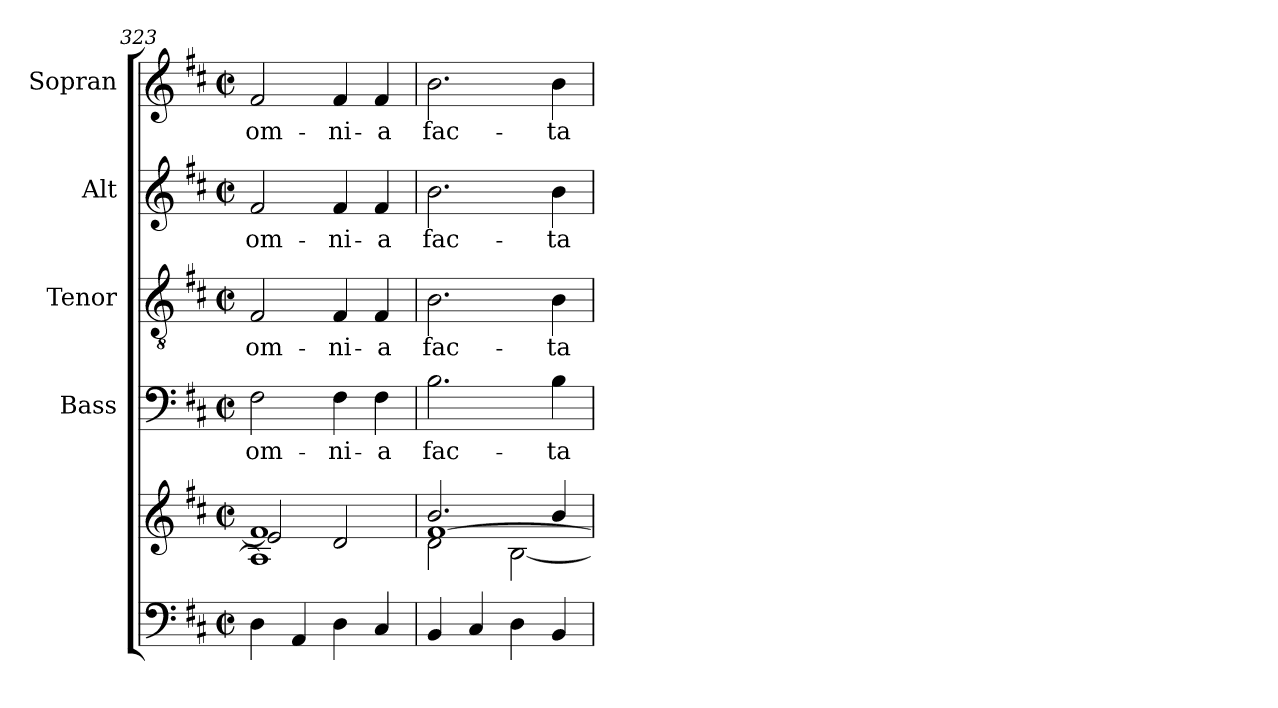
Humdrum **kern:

**kern	**kern	**kern	**text	**kern	**text	**kern	**text	**kern	**text
*part5	*part5	*part4	*part4	*part3	*part3	*part2	*part2	*part1	*part1
*staff6	*staff5	*staff4	*staff4	*staff3	*staff3	*staff2	*staff2	*staff1	*staff1
*	*	*I"Bass	*	*I"Tenor	*	*I"Alt	*	*I"Sopran	*
*	*	*I'B.	*	*I'T.	*	*I'A.	*	*I'S.	*
*clefF4	*clefG2	*clefF4	*	*clefGv2	*	*clefG2	*	*clefG2	*
*k[f#c#]	*k[f#c#]	*k[f#c#]	*	*k[f#c#]	*	*k[f#c#]	*	*k[f#c#]	*
*D:	*D:	*D:	*	*D:	*	*D:	*	*D:	*
*M2/2	*M2/2	*M2/2	*	*M2/2	*	*M2/2	*	*M2/2	*
*met(c|)	*met(c|)	*met(c|)	*	*met(c|)	*	*met(c|)	*	*met(c|)	*
=323	=323	=323	=323	=323	=323	=323	=323	=323	=323
*	*^	*	*	*	*	*	*	*	*
*	*	*^	*	*	*	*	*	*	*	*
!	!	!	!	!	!LO:LY:b	!	!LO:LY:b	!	!LO:LY:b	!	!LO:LY:b
4D\	1f#	1A]	2e/]	2F#\	om-	2F#/	om-	2f#/	om-	2f#/	om-
4AA/	.	.	.	.	.	.	.	.	.	.	.
!	!	!	!	!	!LO:LY:b	!	!LO:LY:b	!	!LO:LY:b	!	!LO:LY:b
4D\	.	.	2d/	4F#\	-ni-	4F#/	-ni-	4f#/	-ni-	4f#/	-ni-
!	!	!	!	!	!LO:LY:b	!	!LO:LY:b	!	!LO:LY:b	!	!LO:LY:b
4C#/	.	.	.	4F#\	-a	4F#/	-a	4f#/	-a	4f#/	-a
=324	=324	=324	=324	=324	=324	=324	=324	=324	=324	=324	=324
!	!	!	!	!	!LO:LY:b	!	!LO:LY:b	!	!LO:LY:b	!	!LO:LY:b
4BB/	2.b/	2d\	[1f#	2.B\	fac-	2.B\	fac-	2.b\	fac-	2.b\	fac-
4C#/	.	.	.	.	.	.	.	.	.	.	.
4D\	.	[<2B\	.	.	.	.	.	.	.	.	.
!	!	!	!	!	!LO:LY:b	!	!LO:LY:b	!	!LO:LY:b	!	!LO:LY:b
4BB/	4b/	.	.	4B\	-ta	4B\	-ta	4b\	-ta	4b\	-ta
*	*v	*v	*v	*	*	*	*	*	*	*	*
=	=	=	=	=	=	=	=	=	=
*-	*-	*-	*-	*-	*-	*-	*-	*-	*-
